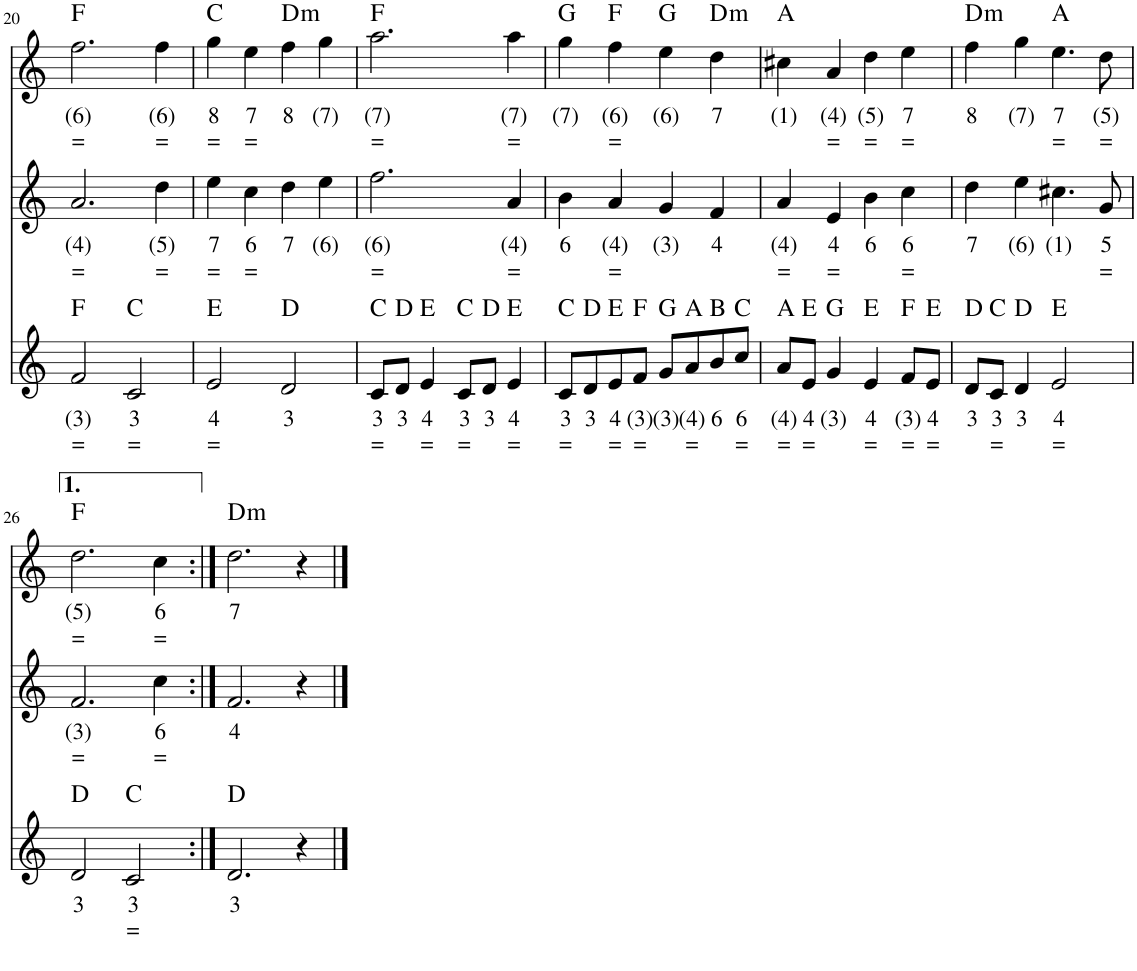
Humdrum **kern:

**kern	**text	**text	**harte	**kern	**text	**text	**kern	**text	**text	**harte
*part3	*part3	*part3	*part3	*part2	*part2	*part2	*part1	*part1	*part1	*part1
*staff3	*staff3	*staff3	*	*staff2	*staff2	*staff2	*staff1	*staff1	*staff1	*
*I"Fagot, Bassoon	*	*	*	*I"Hobo, Oboe	*	*	*I"Bandoneon, Flute	*	*	*
!!LO:PB:g=z
*clefG2	*	*	*	*clefG2	*	*	*clefG2	*	*	*
*k[]	*	*	*	*k[]	*	*	*k[]	*	*	*
*M4/4	*	*	*	*M4/4	*	*	*M4/4	*	*	*
=20	=20	=20	=20	=20	=20	=20	=20	=20	=20	=20
!	!LO:LY:b	!LO:LY:b	!	!	!LO:LY:b	!LO:LY:b	!	!LO:LY:b	!LO:LY:b	!
2f/	(3)	=	F:maj	2.a/	(4)	=	2.ff\	(6)	=	F:maj
!	!LO:LY:b	!LO:LY:b	!	!	!	!	!	!	!	!
2c/	3	=	C:maj	.	.	.	.	.	.	.
!	!	!	!	!	!LO:LY:b	!LO:LY:b	!	!LO:LY:b	!LO:LY:b	!
.	.	.	.	4dd\	(5)	=	4ff\	(6)	=	.
=21	=21	=21	=21	=21	=21	=21	=21	=21	=21	=21
!	!LO:LY:b	!LO:LY:b	!	!	!LO:LY:b	!LO:LY:b	!	!LO:LY:b	!LO:LY:b	!
2e/	4	=	E:maj	4ee\	7	=	4gg\	8	=	C:maj
!	!	!	!	!	!LO:LY:b	!LO:LY:b	!	!LO:LY:b	!LO:LY:b	!
.	.	.	.	4cc\	6	=	4ee\	7	=	.
!	!LO:LY:b	!	!	!	!LO:LY:b	!	!	!LO:LY:b	!	!LO:H:kt=m
2d/	3	.	D:maj	4dd\	7	.	4ff\	8	.	D:min
!	!	!	!	!	!LO:LY:b	!	!	!LO:LY:b	!	!
.	.	.	.	4ee\	(6)	.	4gg\	(7)	.	.
=22	=22	=22	=22	=22	=22	=22	=22	=22	=22	=22
!	!LO:LY:b	!LO:LY:b	!	!	!LO:LY:b	!LO:LY:b	!	!LO:LY:b	!LO:LY:b	!
8c/L	3	=	C:maj	2.ff\	(6)	=	2.aa\	(7)	=	F:maj
!	!LO:LY:b	!	!	!	!	!	!	!	!	!
8d/J	3	.	D:maj	.	.	.	.	.	.	.
!	!LO:LY:b	!LO:LY:b	!	!	!	!	!	!	!	!
4e/	4	=	E:maj	.	.	.	.	.	.	.
!	!LO:LY:b	!LO:LY:b	!	!	!	!	!	!	!	!
8c/L	3	=	C:maj	.	.	.	.	.	.	.
!	!LO:LY:b	!	!	!	!	!	!	!	!	!
8d/J	3	.	D:maj	.	.	.	.	.	.	.
!	!LO:LY:b	!LO:LY:b	!	!	!LO:LY:b	!LO:LY:b	!	!LO:LY:b	!LO:LY:b	!
4e/	4	=	E:maj	4a/	(4)	=	4aa\	(7)	=	.
=23	=23	=23	=23	=23	=23	=23	=23	=23	=23	=23
!	!LO:LY:b	!LO:LY:b	!	!	!LO:LY:b	!	!	!LO:LY:b	!	!
8c/L	3	=	C:maj	4b\	6	.	4gg\	(7)	.	G:maj
!	!LO:LY:b	!	!	!	!	!	!	!	!	!
8d/	3	.	D:maj	.	.	.	.	.	.	.
!	!LO:LY:b	!LO:LY:b	!	!	!LO:LY:b	!LO:LY:b	!	!LO:LY:b	!LO:LY:b	!
8e/	4	=	E:maj	4a/	(4)	=	4ff\	(6)	=	F:maj
!	!LO:LY:b	!LO:LY:b	!	!	!	!	!	!	!	!
8f/J	(3)	=	F:maj	.	.	.	.	.	.	.
!	!LO:LY:b	!	!	!	!LO:LY:b	!	!	!LO:LY:b	!	!
8g/L	(3)	.	G:maj	4g/	(3)	.	4ee\	(6)	.	G:maj
!	!LO:LY:b	!LO:LY:b	!	!	!	!	!	!	!	!
8a/	(4)	=	A:maj	.	.	.	.	.	.	.
!	!LO:LY:b	!	!	!	!LO:LY:b	!	!	!LO:LY:b	!	!LO:H:kt=m
8b/	6	.	B:maj	4f/	4	.	4dd\	7	.	D:min
!	!LO:LY:b	!LO:LY:b	!	!	!	!	!	!	!	!
8cc/J	6	=	C:maj	.	.	.	.	.	.	.
=24	=24	=24	=24	=24	=24	=24	=24	=24	=24	=24
!	!LO:LY:b	!LO:LY:b	!	!	!LO:LY:b	!LO:LY:b	!	!LO:LY:b	!	!
8a/L	(4)	=	A:maj	4a/	(4)	=	4cc#X\	(1)	.	A:maj
!	!LO:LY:b	!LO:LY:b	!	!	!	!	!	!	!	!
8e/J	4	=	E:maj	.	.	.	.	.	.	.
!	!LO:LY:b	!	!	!	!LO:LY:b	!LO:LY:b	!	!LO:LY:b	!LO:LY:b	!
4g/	(3)	.	G:maj	4e/	4	=	4a/	(4)	=	.
!	!LO:LY:b	!LO:LY:b	!	!	!LO:LY:b	!	!	!LO:LY:b	!LO:LY:b	!
4e/	4	=	E:maj	4b\	6	.	4dd\	(5)	=	.
!	!LO:LY:b	!LO:LY:b	!	!	!LO:LY:b	!LO:LY:b	!	!LO:LY:b	!LO:LY:b	!
8f/L	(3)	=	F:maj	4cc\	6	=	4ee\	7	=	.
!	!LO:LY:b	!LO:LY:b	!	!	!	!	!	!	!	!
8e/J	4	=	E:maj	.	.	.	.	.	.	.
=25	=25	=25	=25	=25	=25	=25	=25	=25	=25	=25
!	!LO:LY:b	!	!	!	!LO:LY:b	!	!	!LO:LY:b	!	!LO:H:kt=m
8d/L	3	.	D:maj	4dd\	7	.	4ff\	8	.	D:min
!	!LO:LY:b	!LO:LY:b	!	!	!	!	!	!	!	!
8c/J	3	=	C:maj	.	.	.	.	.	.	.
!	!LO:LY:b	!	!	!	!LO:LY:b	!	!	!LO:LY:b	!	!
4d/	3	.	D:maj	4ee\	(6)	.	4gg\	(7)	.	.
!	!LO:LY:b	!LO:LY:b	!	!	!LO:LY:b	!	!	!LO:LY:b	!LO:LY:b	!
2e/	4	=	E:maj	4.cc#X\	(1)	.	4.ee\	7	=	A:maj
!	!	!	!	!	!LO:LY:b	!LO:LY:b	!	!LO:LY:b	!LO:LY:b	!
.	.	.	.	8g/	5	=	8dd\	(5)	=	.
!!LO:LB:g=z
=26	=26	=26	=26	=26	=26	=26	=26	=26	=26	=26
!	!LO:LY:b	!	!	!	!LO:LY:b	!LO:LY:b	!	!LO:LY:b	!LO:LY:b	!
2d/	3	.	D:maj	2.f/	(3)	=	2.dd\	(5)	=	F:maj
!	!LO:LY:b	!LO:LY:b	!	!	!	!	!	!	!	!
2c/	3	=	C:maj	.	.	.	.	.	.	.
!	!	!	!	!	!LO:LY:b	!LO:LY:b	!	!LO:LY:b	!LO:LY:b	!
.	.	.	.	4cc\	6	=	4cc\	6	=	.
=27:|!	=27:|!	=27:|!	=27:|!	=27:|!	=27:|!	=27:|!	=27:|!	=27:|!	=27:|!	=27:|!
!	!LO:LY:b	!	!	!	!LO:LY:b	!	!	!LO:LY:b	!	!LO:H:kt=m
2.d/	3	.	D:maj	2.f/	4	.	2.dd\	7	.	D:min
4r	.	.	.	4r	.	.	4r	.	.	.
==	==	==	==	==	==	==	==	==	==	==
*-	*-	*-	*-	*-	*-	*-	*-	*-	*-	*-
